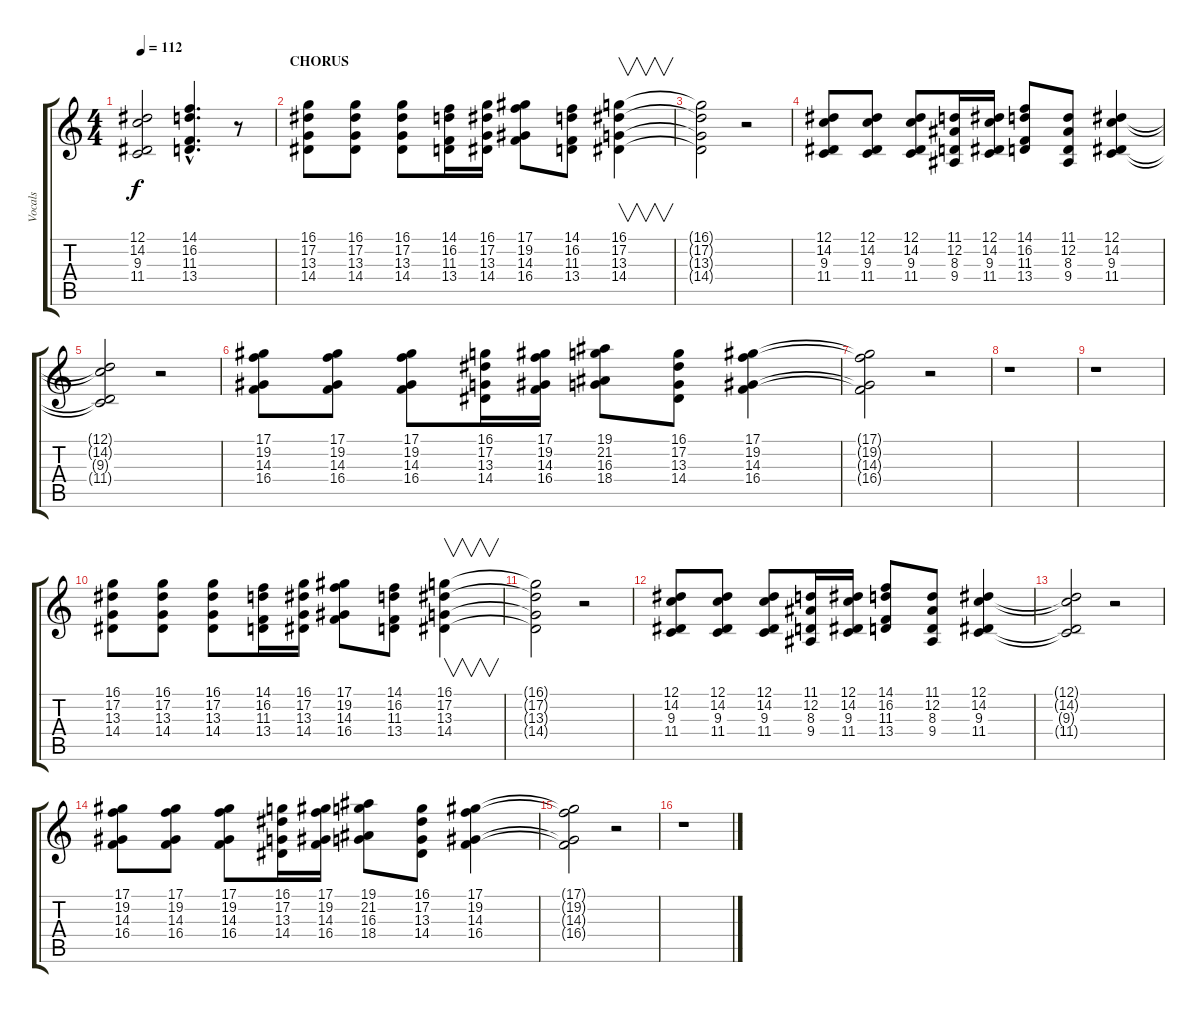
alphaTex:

\track ("Vocals" "Vocals") {instrument choiraahs}
\staff {score tabs}
\tuning (Eb4 Bb3 Gb3 Db3 Ab2 Eb2) {hide}
\ts (4 4)
\tempo 112
\clef g2
\ks c
(12.1 14.2 9.3 11.4).2{dy f} (14.1{hac} 16.2{hac} 11.3{hac} 13.4{hac}).4{d} r.8 |
\section ("" "CHORUS")
(16.1 17.2 13.3 14.4).8 (16.1 17.2 13.3 14.4).8 (16.1 17.2 13.3 14.4).8 (14.1 16.2 11.3 13.4).16 (16.1 17.2 13.3 14.4).16 (17.1 19.2 14.3 16.4).8 (14.1 16.2 11.3 13.4).8 (16.1 17.2 13.3 14.4).4{v} |
(16.1{t} 17.2{t} 13.3{t} 14.4{t}).2 r.2 |
(12.1 14.2 9.3 11.4).8 (12.1 14.2 9.3 11.4).8 (12.1 14.2 9.3 11.4).8 (11.1 12.2 8.3 9.4).16 (12.1 14.2 9.3 11.4).16 (14.1 16.2 11.3 13.4).8 (11.1 12.2 8.3 9.4).8 (12.1 14.2 9.3 11.4).4 |
(12.1{t} 14.2{t} 9.3{t} 11.4{t}).2 r.2 |
(17.1 19.2 14.3 16.4).8 (17.1 19.2 14.3 16.4).8 (17.1 19.2 14.3 16.4).8 (16.1 17.2 13.3 14.4).16 (17.1 19.2 14.3 16.4).16 (19.1 21.2 16.3 18.4).8 (16.1 17.2 13.3 14.4).8 (17.1 19.2 14.3 16.4).4 |
(17.1{t} 19.2{t} 14.3{t} 16.4{t}).2 r.2 |
r.1 |
r.1 |
(16.1 17.2 13.3 14.4).8 (16.1 17.2 13.3 14.4).8 (16.1 17.2 13.3 14.4).8 (14.1 16.2 11.3 13.4).16 (16.1 17.2 13.3 14.4).16 (17.1 19.2 14.3 16.4).8 (14.1 16.2 11.3 13.4).8 (16.1 17.2 13.3 14.4).4{v} |
(16.1{t} 17.2{t} 13.3{t} 14.4{t}).2 r.2 |
(12.1 14.2 9.3 11.4).8 (12.1 14.2 9.3 11.4).8 (12.1 14.2 9.3 11.4).8 (11.1 12.2 8.3 9.4).16 (12.1 14.2 9.3 11.4).16 (14.1 16.2 11.3 13.4).8 (11.1 12.2 8.3 9.4).8 (12.1 14.2 9.3 11.4).4 |
(12.1{t} 14.2{t} 9.3{t} 11.4{t}).2 r.2 |
(17.1 19.2 14.3 16.4).8 (17.1 19.2 14.3 16.4).8 (17.1 19.2 14.3 16.4).8 (16.1 17.2 13.3 14.4).16 (17.1 19.2 14.3 16.4).16 (19.1 21.2 16.3 18.4).8 (16.1 17.2 13.3 14.4).8 (17.1 19.2 14.3 16.4).4 |
(17.1{t} 19.2{t} 14.3{t} 16.4{t}).2 r.2 |
r.1
